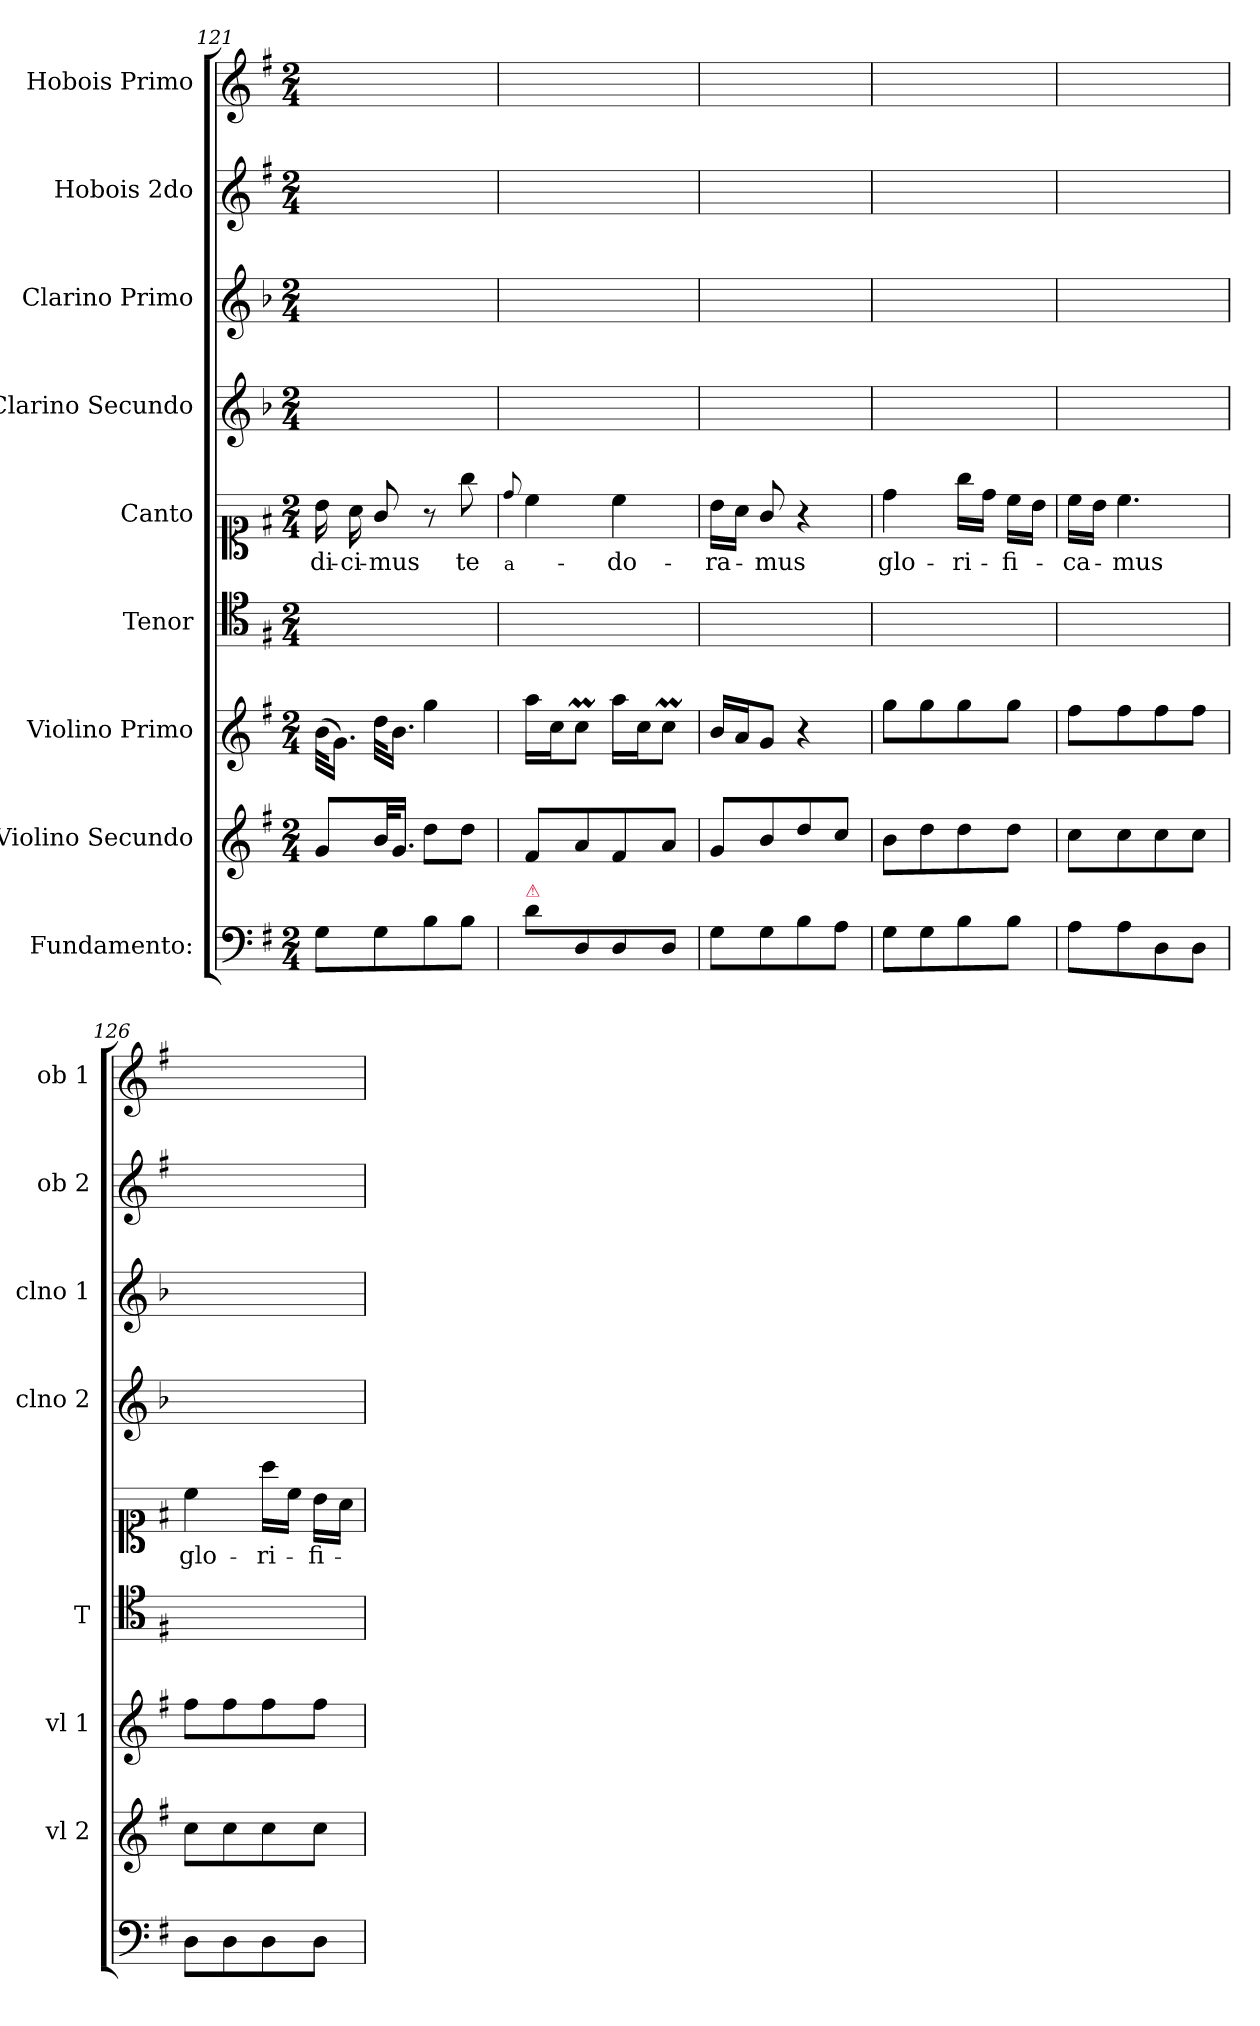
**kern	**kern	**kern	**kern	**kern	**text	**kern	**kern	**kern	**kern
*part9	*part8	*part7	*part6	*part5	*part5	*part4	*part3	*part2	*part1
*staff9	*staff8	*staff7	*staff6	*staff5	*staff5	*staff4	*staff3	*staff2	*staff1
*I"Fundamento:	*I"Violino Secundo	*I"Violino Primo	*I"Tenor	*I"Canto	*	*I"Clarino Secundo	*I"Clarino Primo	*I"Hobois 2do	*I"Hobois Primo
*	*I'vl 2	*I'vl 1	*I'T	*	*	*I'clno 2	*I'clno 1	*I'ob 2	*I'ob 1
*clefF4	*clefG2	*clefG2	*clefC4	*clefC1	*	*clefG2	*clefG2	*clefG2	*clefG2
*	*	*	*	*	*	*ITrd-1c-2	*ITrd-1c-2	*	*
*k[f#]	*k[f#]	*k[f#]	*k[f#]	*k[f#]	*	*k[f#]	*k[f#]	*k[f#]	*k[f#]
*M2/4	*M2/4	*M2/4	*M2/4	*M2/4	*	*M2/4	*M2/4	*M2/4	*M2/4
=121	=121	=121	=121	=121	=121	=121	=121	=121	=121
8G\L	8g/L	(>32b\KLL	2ryy	16b\	-di-	2ryy	2ryy	2ryy	2ryy
.	.	16.g\JJ)	.	.	.	.	.	.	.
.	.	.	.	16a\	-ci-	.	.	.	.
8G\	32b/KL	32dd\KLL	.	8g/	-mus	.	.	.	.
.	16.g/JJ	16.b\JJ	.	.	.	.	.	.	.
8B\	8dd\L	4gg\	.	8r	.	.	.	.	.
8B\J	8dd\J	.	.	8gg\	te	.	.	.	.
=122	=122	=122	=122	=122	=122	=122	=122	=122	=122
.	.	.	.	8qqdd	a-	.	.	.	.
!LO:TX:a:color=crimson:t=⚠	!	!	!	!	!	!	!	!	!
8d\L	8f#/L	16aa\LL	2ryy	4cc\	.	2ryy	2ryy	2ryy	2ryy
.	.	16cc\J	.	.	.	.	.	.	.
8D/	8a/	8ccM\J	.	.	.	.	.	.	.
8D/	8f#/	16aa\LL	.	4cc\	-do-	.	.	.	.
.	.	16cc\J	.	.	.	.	.	.	.
8D/J	8a/J	8ccM\J	.	.	.	.	.	.	.
=123	=123	=123	=123	=123	=123	=123	=123	=123	=123
8G\L	8g/L	16b/LL	2ryy	16b\LL	-ra-	2ryy	2ryy	2ryy	2ryy
.	.	16a/J	.	16a\JJ	.	.	.	.	.
8G\	8b/	8g/J	.	8g/	-mus	.	.	.	.
8B\	8dd/	4r	.	4r	.	.	.	.	.
8A\J	8cc/J	.	.	.	.	.	.	.	.
=124	=124	=124	=124	=124	=124	=124	=124	=124	=124
8G\L	8b\L	8gg\L	2ryy	4dd\	glo-	2ryy	2ryy	2ryy	2ryy
8G\	8dd\	8gg\	.	.	.	.	.	.	.
8B\	8dd\	8gg\	.	16gg\LL	-ri-	.	.	.	.
.	.	.	.	16dd\JJ	.	.	.	.	.
8B\J	8dd\J	8gg\J	.	16cc\LL	-fi-	.	.	.	.
.	.	.	.	16b\JJ	.	.	.	.	.
=125	=125	=125	=125	=125	=125	=125	=125	=125	=125
8A\L	8cc\L	8ff#\L	2ryy	16cc\LL	-ca-	2ryy	2ryy	2ryy	2ryy
.	.	.	.	16b\JJ	.	.	.	.	.
8A\	8cc\	8ff#\	.	4.cc\	-mus	.	.	.	.
8D\	8cc\	8ff#\	.	.	.	.	.	.	.
8D\J	8cc\J	8ff#\J	.	.	.	.	.	.	.
=126	=126	=126	=126	=126	=126	=126	=126	=126	=126
8D\L	8cc\L	8ff#\L	2ryy	4cc\	glo-	2ryy	2ryy	2ryy	2ryy
8D\	8cc\	8ff#\	.	.	.	.	.	.	.
8D\	8cc\	8ff#\	.	16aa\LL	-ri-	.	.	.	.
.	.	.	.	16cc\JJ	.	.	.	.	.
8D\J	8cc\J	8ff#\J	.	16b\LL	-fi-	.	.	.	.
.	.	.	.	16a\JJ	.	.	.	.	.
=	=	=	=	=	=	=	=	=	=
*-	*-	*-	*-	*-	*-	*-	*-	*-	*-
